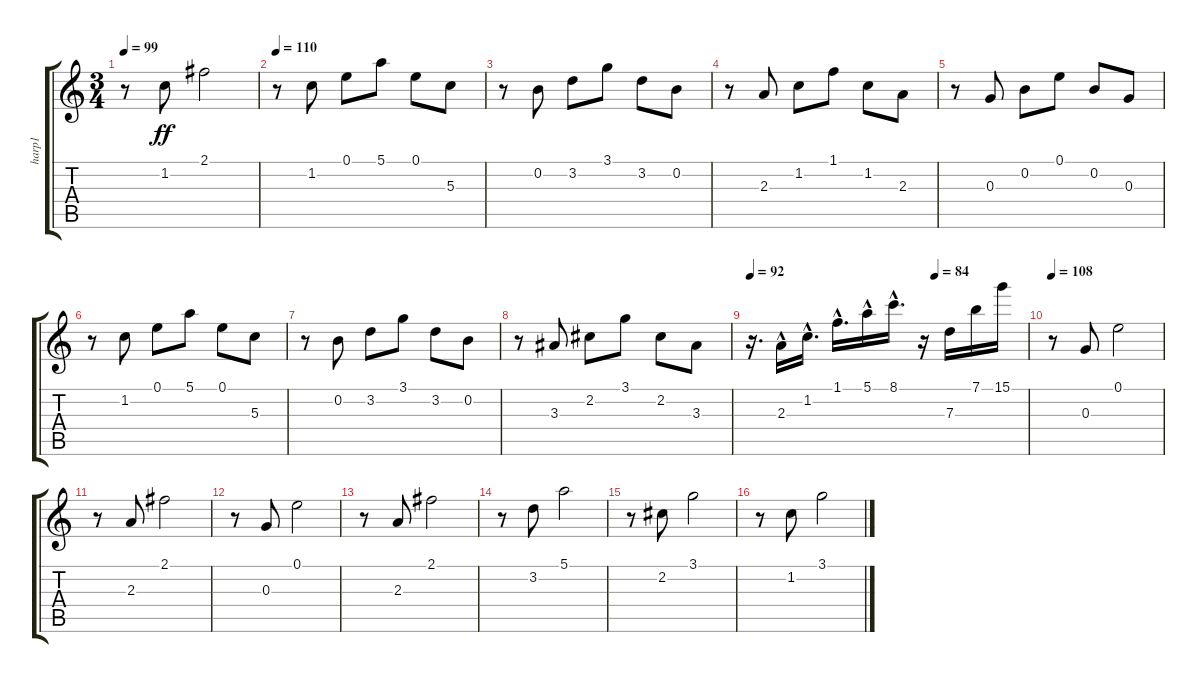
\track ("harp1" "harp1") {instrument acousticguitarnylon}
\staff {score tabs}
\tuning (E4 B3 G3 D3 A2 E2) {hide}
\ts (3 4)
\tempo 99
\clef g2
\ks c
r.8{dy ff} 1.2.8 2.1.2 |
\tempo 110
r.8 1.2.8 0.1.8 5.1.8 0.1.8 5.3.8 |
r.8 0.2.8 3.2.8 3.1.8 3.2.8 0.2.8 |
r.8 2.3.8 1.2.8 1.1.8 1.2.8 2.3.8 |
r.8 0.3.8 0.2.8 0.1.8 0.2.8 0.3.8 |
r.8 1.2.8 0.1.8 5.1.8 0.1.8 5.3.8 |
r.8 0.2.8 3.2.8 3.1.8 3.2.8 0.2.8 |
r.8 3.3.8 2.2.8 3.1.8 2.2.8 3.3.8 |
\tempo 92
\tempo (84 0.6666666666666666)
r.16{d} 2.3{hac}.16 1.2{hac}.16{d} 1.1{hac}.16{d} 5.1{hac}.16 8.1{hac}.16{d} r.16 7.3.16 7.1.16 15.1.16 |
\tempo 108
r.8 0.3.8 0.1.2 |
r.8 2.3.8 2.1.2 |
r.8 0.3.8 0.1.2 |
r.8 2.3.8 2.1.2 |
r.8 3.2.8 5.1.2 |
r.8 2.2.8 3.1.2 |
r.8 1.2.8 3.1.2
